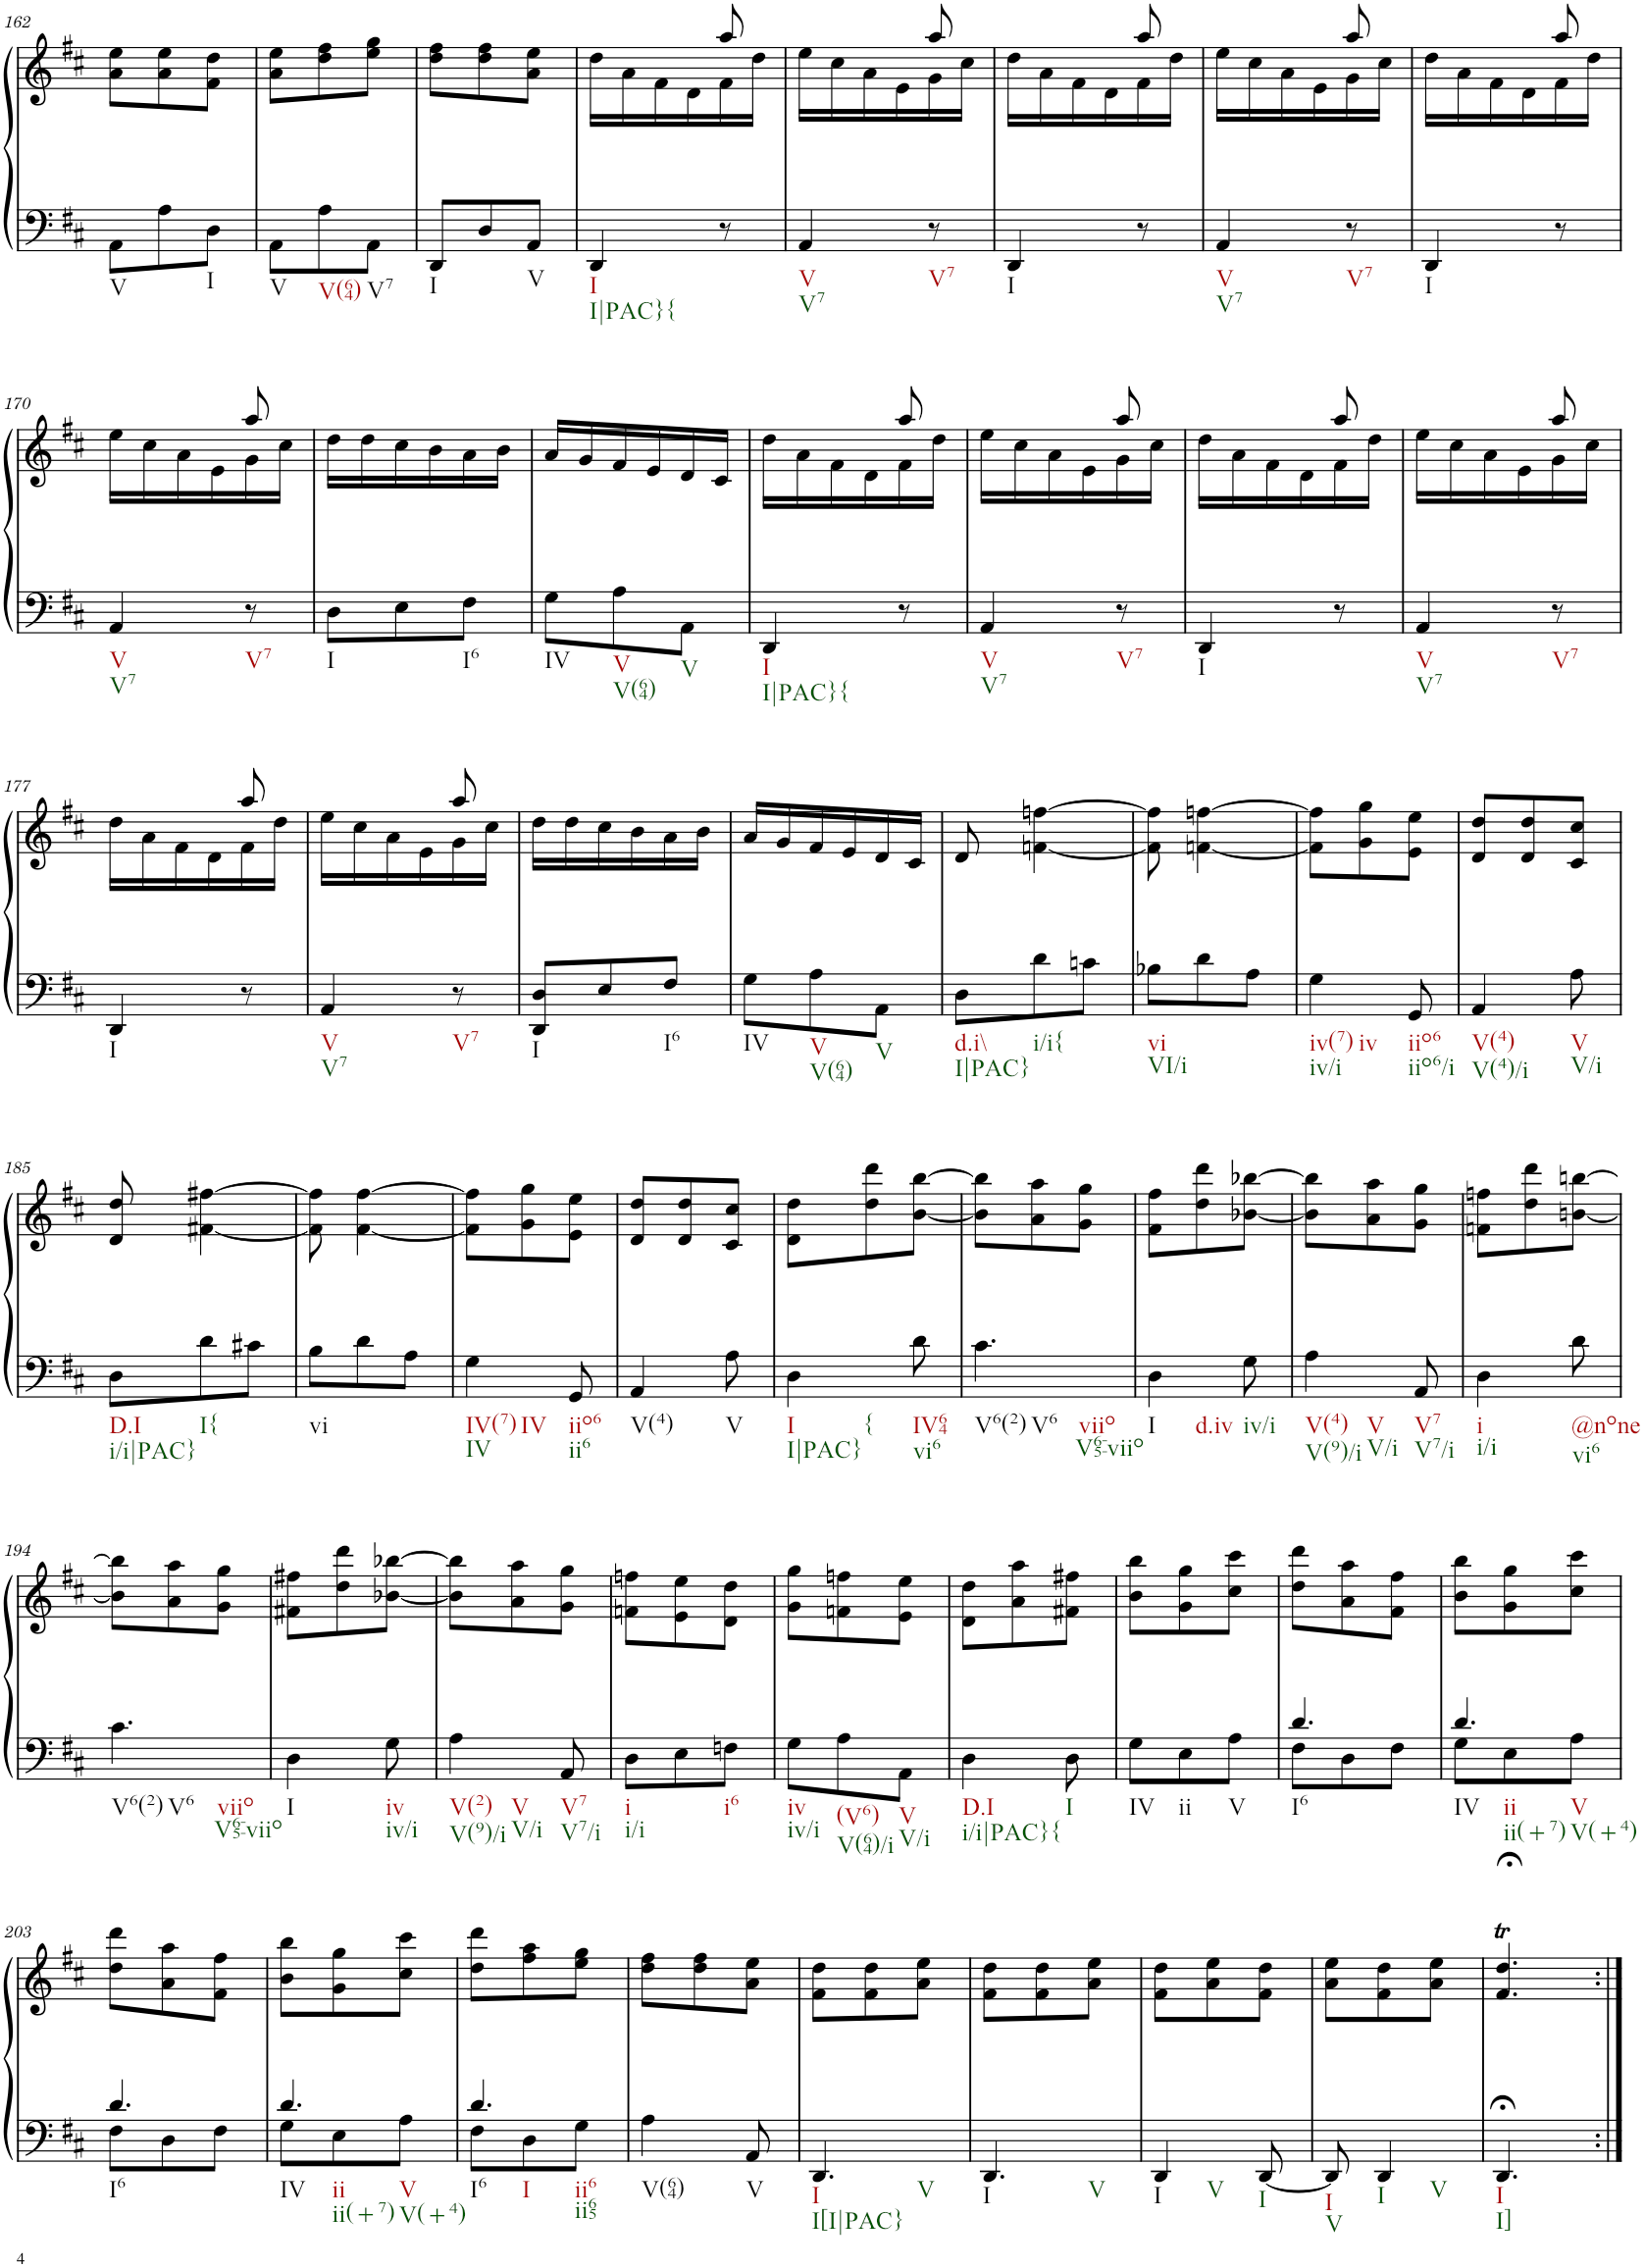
**kern	**kern
*part1	*part1
*staff2	*staff1
*I"Piano	*
*I'Pno.	*
!!LO:PB:g=z
*clefF4	*clefG2
*k[f#c#]	*k[f#c#]
*M3/8	*M3/8
=162	=162
!LO:TX:b:t=V	!
8AA\L	8a\ 8ee\L
8A\	8a\ 8ee\
!LO:TX:b:t=I	!
8D\J	8f#\ 8dd\J
=163	=163
!LO:TX:b:t=V	!
8AA\L	8a\ 8ee\L
!LO:TX:b:t=V(64)	!
8A\	8dd\ 8ff#\
!LO:TX:b:t=V7	!
8AA\J	8ee\ 8gg\J
=164	=164
!LO:TX:b:t=I	!
8DD/L	8dd\ 8ff#\L
8D/	8dd\ 8ff#\
!LO:TX:b:t=V	!
8AA/J	8a\ 8ee\J
=165	=165
*	*^
!LO:TX:b:t=I	!	!
!LO:TX:b:t=I|PAC}{	!	!
4DD/	4ryy	16dd\LL
.	.	16a\
.	.	16f#\
.	.	16d\
8r	8aa/	16f#\
.	.	16dd\JJ
=166	=166	=166
!LO:TX:b:t=V	!	!
!LO:TX:b:t=V7	!	!
4AA/	4ryy	16ee\LL
.	.	16cc#\
.	.	16a\
.	.	16e\
!LO:TX:b:t=V7	!	!
8r	8aa/	16g\
.	.	16cc#\JJ
=167	=167	=167
!LO:TX:b:t=I	!	!
4DD/	4ryy	16dd\LL
.	.	16a\
.	.	16f#\
.	.	16d\
8r	8aa/	16f#\
.	.	16dd\JJ
=168	=168	=168
!LO:TX:b:t=V	!	!
!LO:TX:b:t=V7	!	!
4AA/	4ryy	16ee\LL
.	.	16cc#\
.	.	16a\
.	.	16e\
!LO:TX:b:t=V7	!	!
8r	8aa/	16g\
.	.	16cc#\JJ
=169	=169	=169
!LO:TX:b:t=I	!	!
4DD/	4ryy	16dd\LL
.	.	16a\
.	.	16f#\
.	.	16d\
8r	8aa/	16f#\
.	.	16dd\JJ
!!LO:LB:g=z	!!
=170	=170	=170
!LO:TX:b:t=V	!	!
!LO:TX:b:t=V7	!	!
4AA/	4ryy	16ee\LL
.	.	16cc#\
.	.	16a\
.	.	16e\
!LO:TX:b:t=V7	!	!
8r	8aa/	16g\
.	.	16cc#\JJ
=171	=171	=171
!LO:TX:b:t=I	!	!
*	*v	*v
8D\L	16dd\LL
.	16dd\
8E\	16cc#\
.	16b\
!LO:TX:b:t=I6	!
8F#\J	16a\
.	16b\JJ
=172	=172
!LO:TX:b:t=IV	!
8G\L	16a/LL
.	16g/
!LO:TX:b:t=V	!
!LO:TX:b:t=V(64)	!
8A\	16f#/
.	16e/
!LO:TX:b:t=V	!
8AA\J	16d/
.	16c#/JJ
=173	=173
*	*^
!LO:TX:b:t=I	!	!
!LO:TX:b:t=I|PAC}{	!	!
4DD/	4ryy	16dd\LL
.	.	16a\
.	.	16f#\
.	.	16d\
8r	8aa/	16f#\
.	.	16dd\JJ
=174	=174	=174
!LO:TX:b:t=V	!	!
!LO:TX:b:t=V7	!	!
4AA/	4ryy	16ee\LL
.	.	16cc#\
.	.	16a\
.	.	16e\
!LO:TX:b:t=V7	!	!
8r	8aa/	16g\
.	.	16cc#\JJ
=175	=175	=175
!LO:TX:b:t=I	!	!
4DD/	4ryy	16dd\LL
.	.	16a\
.	.	16f#\
.	.	16d\
8r	8aa/	16f#\
.	.	16dd\JJ
=176	=176	=176
!LO:TX:b:t=V	!	!
!LO:TX:b:t=V7	!	!
4AA/	4ryy	16ee\LL
.	.	16cc#\
.	.	16a\
.	.	16e\
!LO:TX:b:t=V7	!	!
8r	8aa/	16g\
.	.	16cc#\JJ
!!LO:LB:g=z	!!
=177	=177	=177
!LO:TX:b:t=I	!	!
4DD/	4ryy	16dd\LL
.	.	16a\
.	.	16f#\
.	.	16d\
8r	8aa/	16f#\
.	.	16dd\JJ
=178	=178	=178
!LO:TX:b:t=V	!	!
!LO:TX:b:t=V7	!	!
4AA/	4ryy	16ee\LL
.	.	16cc#\
.	.	16a\
.	.	16e\
!LO:TX:b:t=V7	!	!
8r	8aa/	16g\
.	.	16cc#\JJ
=179	=179	=179
!LO:TX:b:t=I	!	!
*	*v	*v
8DD/ 8D/L	16dd\LL
.	16dd\
8E/	16cc#\
.	16b\
!LO:TX:b:t=I6	!
8F#/J	16a\
.	16b\JJ
=180	=180
!LO:TX:b:t=IV	!
8G\L	16a/LL
.	16g/
!LO:TX:b:t=V	!
!LO:TX:b:t=V(64)	!
8A\	16f#/
.	16e/
!LO:TX:b:t=V	!
8AA\J	16d/
.	16c#/JJ
=181	=181
!LO:TX:b:t=d.i\\	!
!LO:TX:b:t=I|PAC}	!
8D\L	8d/
!LO:TX:b:t=i/i{	!
8d\	[4fn\ [4ffn\
8cn\J	.
=182	=182
!LO:TX:b:t=vi	!
!LO:TX:b:t=VI/i	!
8B-X\L	8f\] 8ff\]
8d\	[4fn\ [4ffn\
8A\J	.
=183	=183
!LO:TX:b:t=iv(7)	!
!LO:TX:b:t=iv/i	!
!LO:TX:b:t=iv	!
4G\	8f\] 8ff\]L
.	8g\ 8gg\
!LO:TX:b:t=iio6	!
!LO:TX:b:t=iio6/i	!
8GG/	8e\ 8ee\J
=184	=184
!LO:TX:b:t=V(4)	!
!LO:TX:b:t=V(4)/i	!
4AA/	8d/ 8dd/L
.	8d/ 8dd/
!LO:TX:b:t=V	!
!LO:TX:b:t=V/i	!
8A\	8c#/ 8cc#/J
!!LO:LB:g=z
=185	=185
!LO:TX:b:t=D.I	!
!LO:TX:b:t=i/i|PAC}	!
8D\L	8d/ 8dd/
!LO:TX:b:t=I{	!
8d\	[4f#X\ [4ff#X\
8c#X\J	.
=186	=186
!LO:TX:b:t=vi	!
8B\L	8f#\] 8ff#\]
8d\	[4f#\ [4ff#\
8A\J	.
=187	=187
!LO:TX:b:t=IV(7)	!
!LO:TX:b:t=IV	!
!LO:TX:b:t=IV	!
4G\	8f#\] 8ff#\]L
.	8g\ 8gg\
!LO:TX:b:t=iio6	!
!LO:TX:b:t=ii6	!
8GG/	8e\ 8ee\J
=188	=188
!LO:TX:b:t=V(4)	!
4AA/	8d/ 8dd/L
.	8d/ 8dd/
!LO:TX:b:t=V	!
8A\	8c#/ 8cc#/J
=189	=189
!LO:TX:b:t=I	!
!LO:TX:b:t=I|PAC}	!
!LO:TX:b:t={	!
4D\	8d\ 8dd\L
.	8dd\ 8ddd\
!LO:TX:b:t=IV64	!
!LO:TX:b:t=vi6	!
8d\	[8b\ [8bb\J
=190	=190
!LO:TX:b:t=V6(2)	!
!LO:TX:b:t=V6	!
!LO:TX:b:t=viio	!
!LO:TX:b:t=V65-viio	!
4.c#\	8b\] 8bb\]L
.	8a\ 8aa\
.	8g\ 8gg\J
=191	=191
!LO:TX:b:t=I	!
!LO:TX:b:t=d.iv	!
4D\	8f#\ 8ff#\L
.	8dd\ 8ddd\
!LO:TX:b:t=iv/i	!
8G\	[8b-X\ [8bb-X\J
=192	=192
!LO:TX:b:t=V(4)	!
!LO:TX:b:t=V(9)/i	!
!LO:TX:b:t=V	!
!LO:TX:b:t=V/i	!
4A\	8b-\] 8bb-\]L
.	8a\ 8aa\
!LO:TX:b:t=V7	!
!LO:TX:b:t=V7/i	!
8AA/	8g\ 8gg\J
=193	=193
!LO:TX:b:t=i	!
!LO:TX:b:t=i/i	!
4D\	8fn\ 8ffn\L
.	8dd\ 8ddd\
!LO:TX:b:t=@none	!
!LO:TX:b:t=vi6	!
8d\	[8bn\ [8bbn\J
!!LO:LB:g=z
=194	=194
!LO:TX:b:t=V6(2)	!
!LO:TX:b:t=V6	!
!LO:TX:b:t=viio	!
!LO:TX:b:t=V65-viio	!
4.c#\	8b\] 8bb\]L
.	8a\ 8aa\
.	8g\ 8gg\J
=195	=195
!LO:TX:b:t=I	!
4D\	8f#X\ 8ff#X\L
.	8dd\ 8ddd\
!LO:TX:b:t=iv	!
!LO:TX:b:t=iv/i	!
8G\	[8b-X\ [8bb-X\J
=196	=196
!LO:TX:b:t=V(2)	!
!LO:TX:b:t=V(9)/i	!
!LO:TX:b:t=V	!
!LO:TX:b:t=V/i	!
4A\	8b-\] 8bb-\]L
.	8a\ 8aa\
!LO:TX:b:t=V7	!
!LO:TX:b:t=V7/i	!
8AA/	8g\ 8gg\J
=197	=197
!LO:TX:b:t=i	!
!LO:TX:b:t=i/i	!
8D\L	8fn\ 8ffn\L
8E\	8e\ 8ee\
!LO:TX:b:t=i6	!
8Fn\J	8d\ 8dd\J
=198	=198
!LO:TX:b:t=iv	!
!LO:TX:b:t=iv/i	!
8G\L	8g\ 8gg\L
!LO:TX:b:t=(V6)	!
!LO:TX:b:t=V(64)/i	!
8A\	8fn\ 8ffn\
!LO:TX:b:t=V	!
!LO:TX:b:t=V/i	!
8AA\J	8e\ 8ee\J
=199	=199
!LO:TX:b:t=D.I	!
!LO:TX:b:t=i/i|PAC}{	!
4D\	8d\ 8dd\L
.	8a\ 8aa\
!LO:TX:b:t=I	!
8D\	8f#X\ 8ff#X\J
=200	=200
!LO:TX:b:t=IV	!
8G\L	8b\ 8bb\L
!LO:TX:b:t=ii	!
8E\	8g\ 8gg\
!LO:TX:b:t=V	!
8A\J	8cc#\ 8ccc#\J
=201	=201
*^	*
!LO:TX:b:t=I6	!	!
4.d/	8F#\L	8dd\ 8ddd\L
.	8D\	8a\ 8aa\
.	8F#\J	8f#\ 8ff#\J
=202	=202	=202
!LO:TX:b:t=IV	!	!
!LO:TX:b:t=ii	!	!
!LO:TX:b:t=ii(+7)	!	!
!LO:TX:b:t=V	!	!
!LO:TX:b:t=V(+4)	!	!
4.d/	8G\L	8b\ 8bb\L
.	8E\	8g\ 8gg\
.	8A\J	8cc#\ 8ccc#\J
!!LO:LB:g=z
=203	=203	=203
!LO:TX:b:t=I6	!	!
4.d/	8F#\L	8dd\ 8ddd\L
.	8D\	8a\ 8aa\
.	8F#\J	8f#\ 8ff#\J
=204	=204	=204
!LO:TX:b:t=IV	!	!
!LO:TX:b:t=ii	!	!
!LO:TX:b:t=ii(+7)	!	!
!LO:TX:b:t=V	!	!
!LO:TX:b:t=V(+4)	!	!
4.d/	8G\L	8b\ 8bb\L
.	8E\	8g\ 8gg\
.	8A\J	8cc#\ 8ccc#\J
=205	=205	=205
!LO:TX:b:t=I6	!	!
!LO:TX:b:t=I	!	!
!LO:TX:b:t=ii6	!	!
!LO:TX:b:t=ii65	!	!
4.d/	8F#\L	8dd\ 8ddd\L
.	8D\	8ff#\ 8aa\
.	8G\J	8ee\ 8gg\J
=206	=206	=206
!LO:TX:b:t=V(64)	!	!
*v	*v	*
4A\	8dd\ 8ff#\L
.	8dd\ 8ff#\
!LO:TX:b:t=V	!
8AA/	8a\ 8ee\J
=207	=207
!LO:TX:b:t=I	!
!LO:TX:b:t=I[I|PAC}	!
!LO:TX:b:t=V	!
4.DD/	8f#\ 8dd\L
.	8f#\ 8dd\
.	8a\ 8ee\J
=208	=208
!LO:TX:b:t=I	!
!LO:TX:b:t=V	!
4.DD/	8f#\ 8dd\L
.	8f#\ 8dd\
.	8a\ 8ee\J
=209	=209
!LO:TX:b:t=I	!
!LO:TX:b:t=V	!
4DD/	8f#\ 8dd\L
.	8a\ 8ee\
!LO:TX:b:t=I	!
[8DD/	8f#\ 8dd\J
=210	=210
!LO:TX:b:t=I	!
!LO:TX:b:t=V	!
8DD/]	8a\ 8ee\L
!LO:TX:b:t=I	!
!LO:TX:b:t=V	!
4DD/	8f#\ 8dd\
.	8a\ 8ee\J
=211	=211
!LO:TX:b:t=I	!
!LO:TX:b:t=I]	!
4.DD;</	4.f#/;<T 4.dd/;<T
=:|!	=:|!
*-	*-
